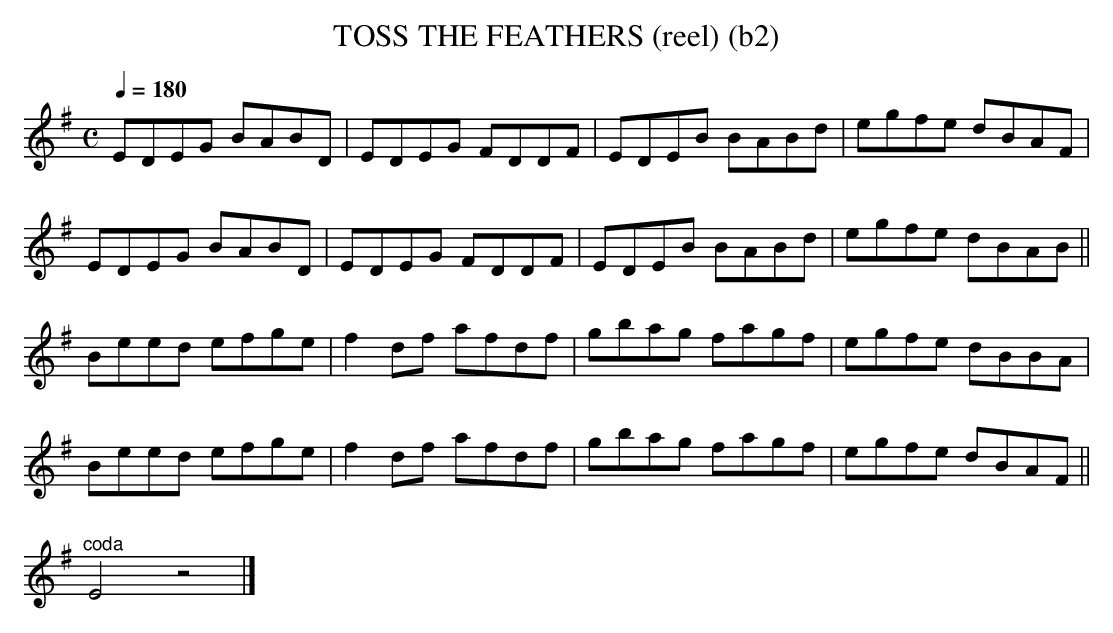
X:1
T:TOSS THE FEATHERS (reel) (b2)
L:1/8
M:C
Q:1/4=180
K:Em
EDEG BABD|EDEG FDDF|EDEB BABd|egfe dBAF|
EDEG BABD|EDEG FDDF|EDEB BABd|egfe dBAB||
Beed efge|f2df afdf|gbag fagf|egfe dBBA|
Beed efge|f2df afdf|gbag fagf|egfe dBAF||
"^coda"E4z4|]
